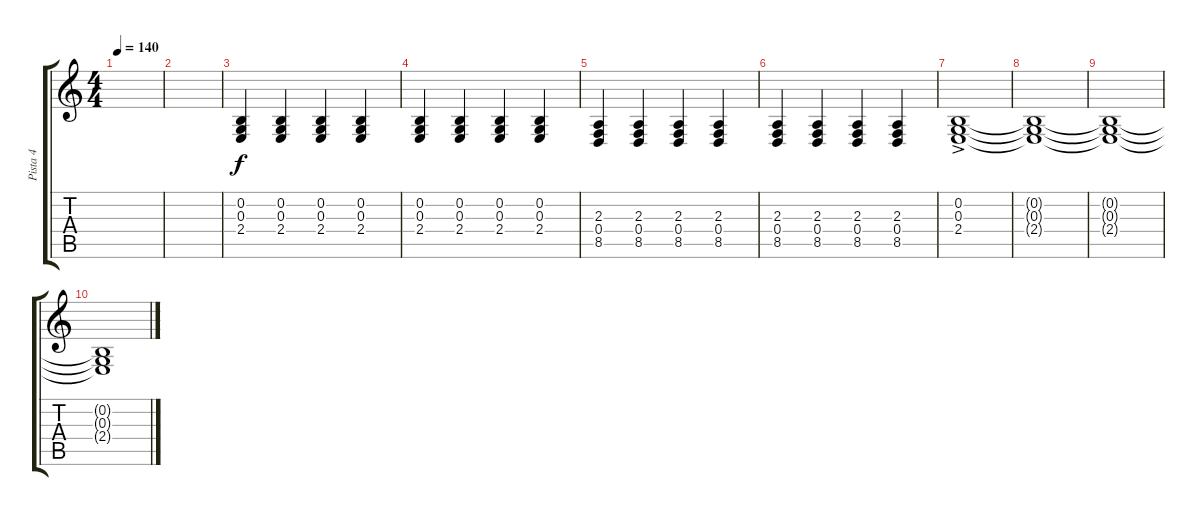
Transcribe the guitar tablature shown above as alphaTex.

\track ("Pista 4" "Pista 4") {instrument seashore}
\staff {score tabs}
\tuning (E4 B3 G3 D3 A2 E2) {hide}
\ts (4 4)
\tempo 140
\clef g2
\ks c
|
|
(0.2 0.3 2.4).4 (0.2 0.3 2.4).4 (0.2 0.3 2.4).4 (0.2 0.3 2.4).4 |
(0.2 0.3 2.4).4 (0.2 0.3 2.4).4 (0.2 0.3 2.4).4 (0.2 0.3 2.4).4 |
(2.3 0.4 8.5).4 (2.3 0.4 8.5).4 (2.3 0.4 8.5).4 (2.3 0.4 8.5).4 |
(2.3 0.4 8.5).4 (2.3 0.4 8.5).4 (2.3 0.4 8.5).4 (2.3 0.4 8.5).4 |
(0.2{ac} 0.3 2.4).1 |
(0.2{t} 0.3{t} 2.4{t}).1 |
(0.2{t} 0.3{t} 2.4{t}).1 |
(0.2{t} 0.3{t} 2.4{t}).1
